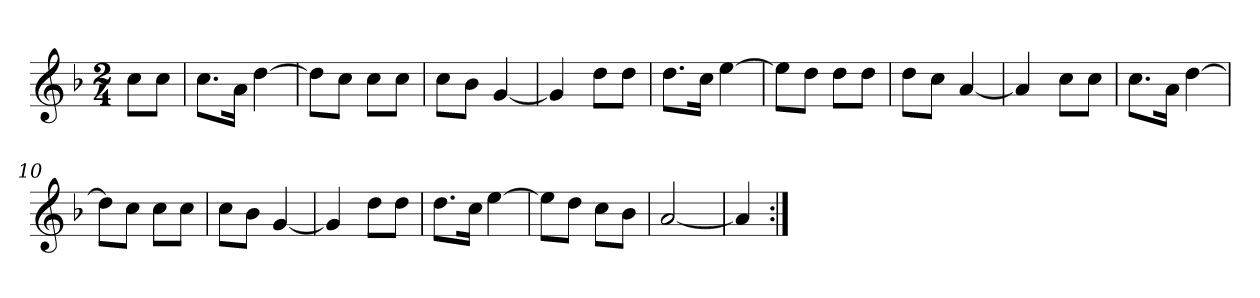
**kern
*part1
*staff1
*clefG2
*k[b-]
*F:
*M2/4
*MM55
=
8cc\L
8cc\J
=1
8.cc\L
16a\Jk
[4dd
=2
8dd\L]
8cc\J
8cc\L
8cc\J
=3
8cc\L
8b-\J
[4g
=4
4g]
8dd\L
8dd\J
=5
8.dd\L
16cc\Jk
[4ee
=6
8ee\L]
8dd\J
8dd\L
8dd\J
=7
8dd\L
8cc\J
[4a
=8
4a]
8cc\L
8cc\J
=9
8.cc\L
16a\Jk
[4dd
=10
8dd\L]
8cc\J
8cc\L
8cc\J
=11
8cc\L
8b-\J
[4g
=12
4g]
8dd\L
8dd\J
=13
8.dd\L
16cc\Jk
[4ee
=14
8ee\L]
8dd\J
8cc\L
8b-\J
=15
[2a
=16
4a]
=:|!
*-
